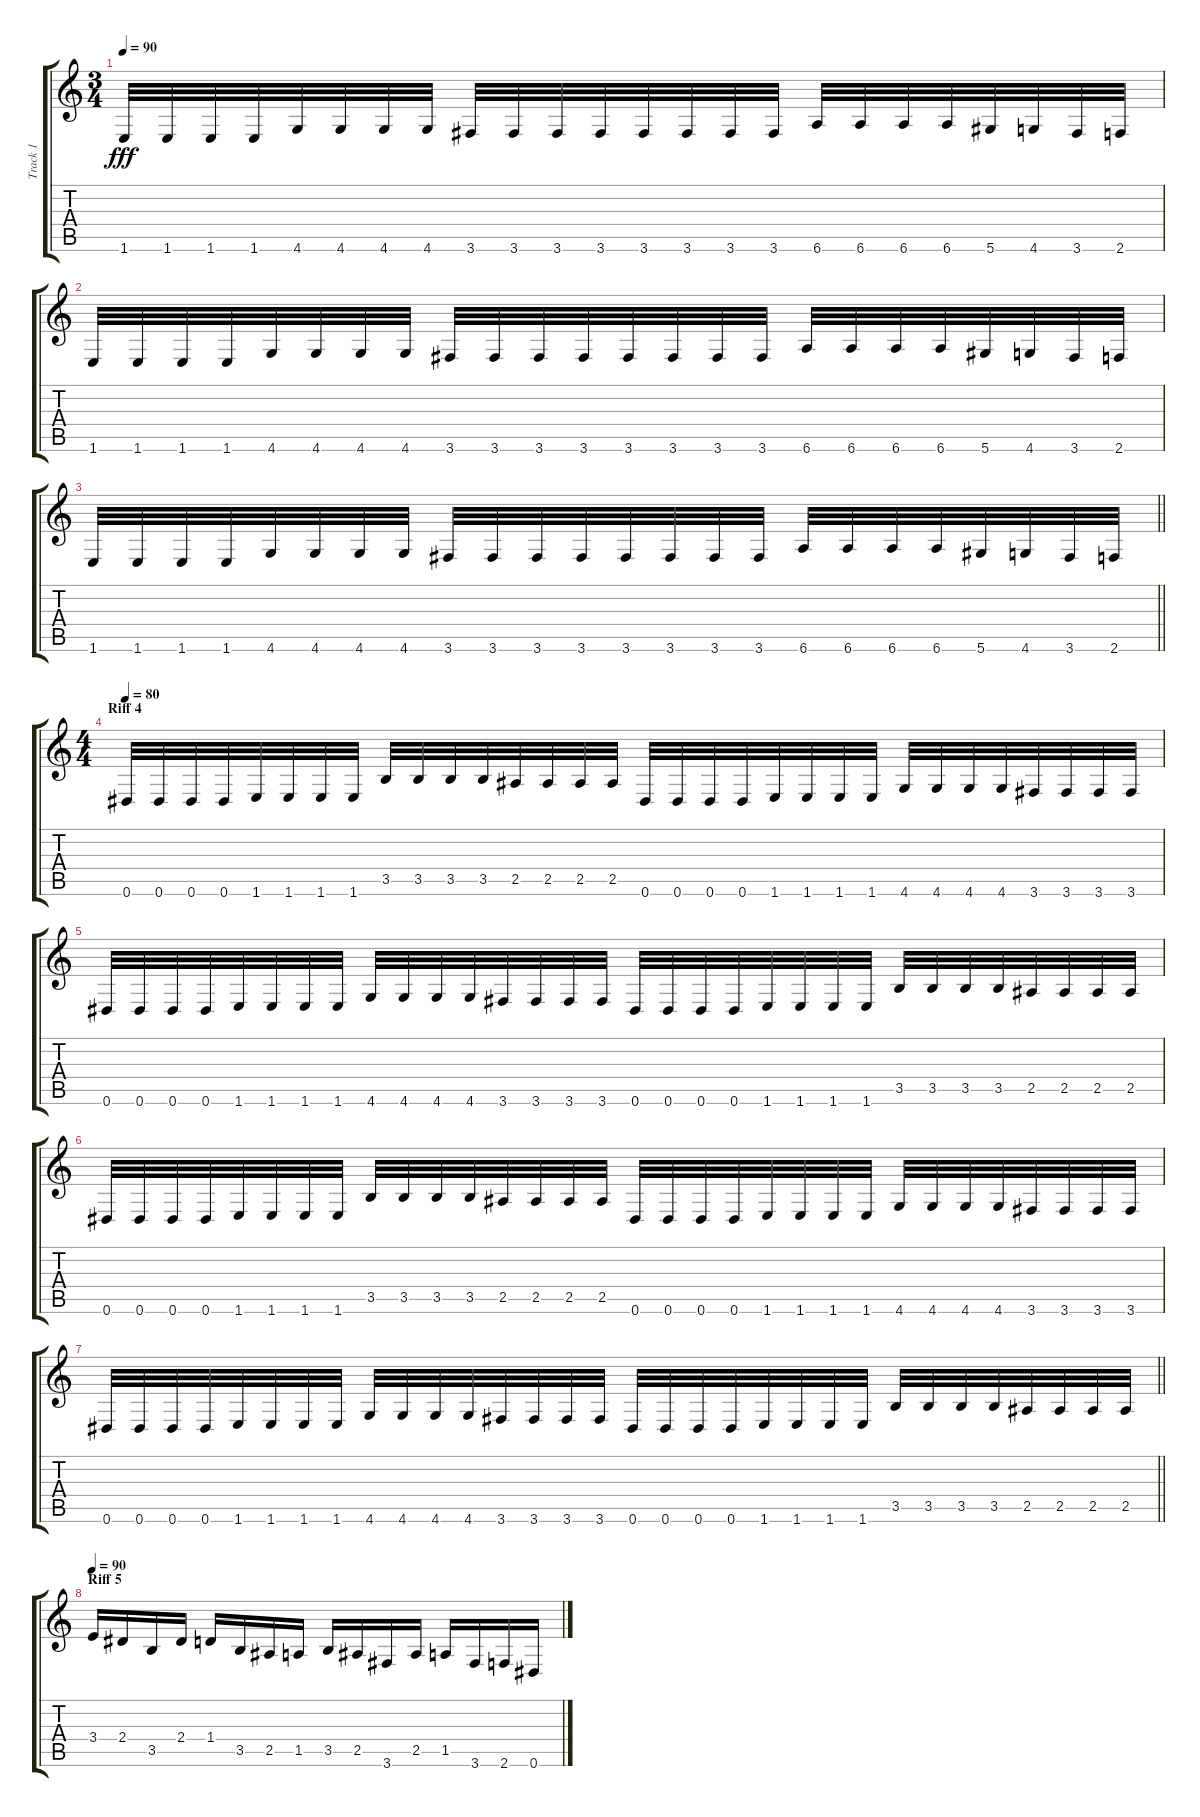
\track ("Track 1" "Track 1") {instrument distortionguitar}
\staff {score tabs}
\tuning (Eb4 Bb3 Gb3 Db3 Ab2 Eb2) {hide}
\ts (3 4)
\tempo 90
\clef g2
\ks c
1.6.32{dy fff} 1.6.32 1.6.32 1.6.32 4.6.32 4.6.32 4.6.32 4.6.32 3.6.32 3.6.32 3.6.32 3.6.32 3.6.32 3.6.32 3.6.32 3.6.32 6.6.32 6.6.32 6.6.32 6.6.32 5.6.32 4.6.32 3.6.32 2.6.32 |
1.6.32 1.6.32 1.6.32 1.6.32 4.6.32 4.6.32 4.6.32 4.6.32 3.6.32 3.6.32 3.6.32 3.6.32 3.6.32 3.6.32 3.6.32 3.6.32 6.6.32 6.6.32 6.6.32 6.6.32 5.6.32 4.6.32 3.6.32 2.6.32 |
\barLineRight lightlight
1.6.32 1.6.32 1.6.32 1.6.32 4.6.32 4.6.32 4.6.32 4.6.32 3.6.32 3.6.32 3.6.32 3.6.32 3.6.32 3.6.32 3.6.32 3.6.32 6.6.32 6.6.32 6.6.32 6.6.32 5.6.32 4.6.32 3.6.32 2.6.32 |
\ts (4 4)
\section ("" "Riff 4")
\tempo 80
0.6.32 0.6.32 0.6.32 0.6.32 1.6.32 1.6.32 1.6.32 1.6.32 3.5.32 3.5.32 3.5.32 3.5.32 2.5.32 2.5.32 2.5.32 2.5.32 0.6.32 0.6.32 0.6.32 0.6.32 1.6.32 1.6.32 1.6.32 1.6.32 4.6.32 4.6.32 4.6.32 4.6.32 3.6.32 3.6.32 3.6.32 3.6.32 |
0.6.32 0.6.32 0.6.32 0.6.32 1.6.32 1.6.32 1.6.32 1.6.32 4.6.32 4.6.32 4.6.32 4.6.32 3.6.32 3.6.32 3.6.32 3.6.32 0.6.32 0.6.32 0.6.32 0.6.32 1.6.32 1.6.32 1.6.32 1.6.32 3.5.32 3.5.32 3.5.32 3.5.32 2.5.32 2.5.32 2.5.32 2.5.32 |
0.6.32 0.6.32 0.6.32 0.6.32 1.6.32 1.6.32 1.6.32 1.6.32 3.5.32 3.5.32 3.5.32 3.5.32 2.5.32 2.5.32 2.5.32 2.5.32 0.6.32 0.6.32 0.6.32 0.6.32 1.6.32 1.6.32 1.6.32 1.6.32 4.6.32 4.6.32 4.6.32 4.6.32 3.6.32 3.6.32 3.6.32 3.6.32 |
\barLineRight lightlight
0.6.32 0.6.32 0.6.32 0.6.32 1.6.32 1.6.32 1.6.32 1.6.32 4.6.32 4.6.32 4.6.32 4.6.32 3.6.32 3.6.32 3.6.32 3.6.32 0.6.32 0.6.32 0.6.32 0.6.32 1.6.32 1.6.32 1.6.32 1.6.32 3.5.32 3.5.32 3.5.32 3.5.32 2.5.32 2.5.32 2.5.32 2.5.32 |
\section ("" "Riff 5")
\tempo 90
3.4.16 2.4.16 3.5.16 2.4.16 1.4.16 3.5.16 2.5.16 1.5.16 3.5.16 2.5.16 3.6.16 2.5.16 1.5.16 3.6.16 2.6.16 0.6.16
